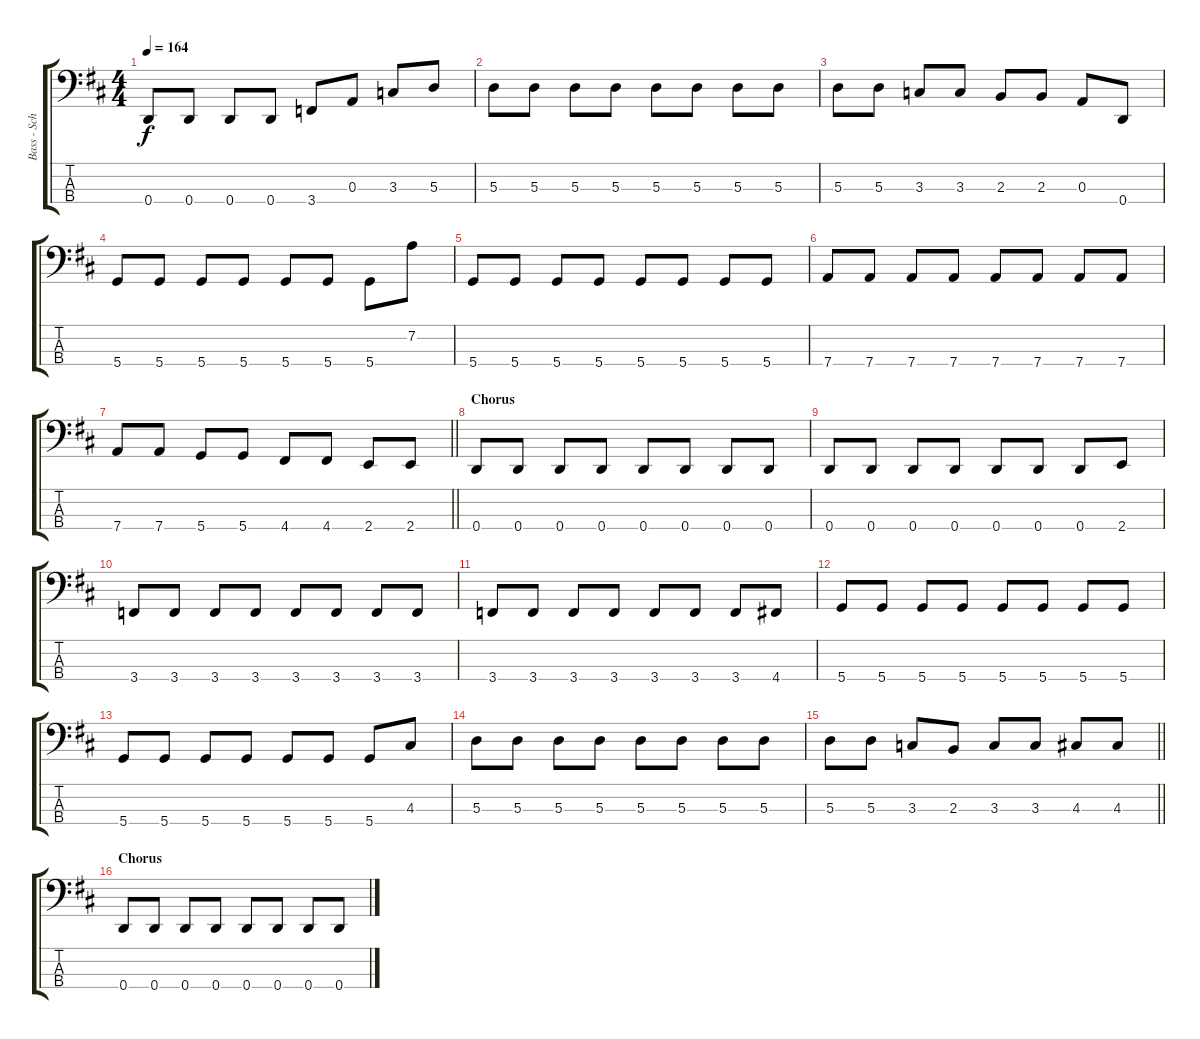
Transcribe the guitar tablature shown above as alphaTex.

\track ("Bass - Schmit" "Bass - Sch") {instrument electricbassfinger}
\staff {score tabs}
\tuning (G2 D2 A1 D1) {hide}
\ts (4 4)
\tempo 164
\clef f4
\ks d
0.4.8{dy f} 0.4.8 0.4.8 0.4.8 3.4.8 0.3.8 3.3.8 5.3.8 |
5.3.8 5.3.8 5.3.8 5.3.8 5.3.8 5.3.8 5.3.8 5.3.8 |
5.3.8 5.3.8 3.3.8 3.3.8 2.3.8 2.3.8 0.3.8 0.4.8 |
5.4.8 5.4.8 5.4.8 5.4.8 5.4.8 5.4.8 5.4.8 7.2.8 |
5.4.8 5.4.8 5.4.8 5.4.8 5.4.8 5.4.8 5.4.8 5.4.8 |
7.4.8 7.4.8 7.4.8 7.4.8 7.4.8 7.4.8 7.4.8 7.4.8 |
\barLineRight lightlight
7.4.8 7.4.8 5.4.8 5.4.8 4.4.8 4.4.8 2.4.8 2.4.8 |
\section ("" "Chorus")
0.4.8 0.4.8 0.4.8 0.4.8 0.4.8 0.4.8 0.4.8 0.4.8 |
0.4.8 0.4.8 0.4.8 0.4.8 0.4.8 0.4.8 0.4.8 2.4.8 |
3.4.8 3.4.8 3.4.8 3.4.8 3.4.8 3.4.8 3.4.8 3.4.8 |
3.4.8 3.4.8 3.4.8 3.4.8 3.4.8 3.4.8 3.4.8 4.4.8 |
5.4.8 5.4.8 5.4.8 5.4.8 5.4.8 5.4.8 5.4.8 5.4.8 |
5.4.8 5.4.8 5.4.8 5.4.8 5.4.8 5.4.8 5.4.8 4.3.8 |
5.3.8 5.3.8 5.3.8 5.3.8 5.3.8 5.3.8 5.3.8 5.3.8 |
\barLineRight lightlight
5.3.8 5.3.8 3.3.8 2.3.8 3.3.8 3.3.8 4.3.8 4.3.8 |
\section ("" "Chorus")
0.4.8 0.4.8 0.4.8 0.4.8 0.4.8 0.4.8 0.4.8 0.4.8
